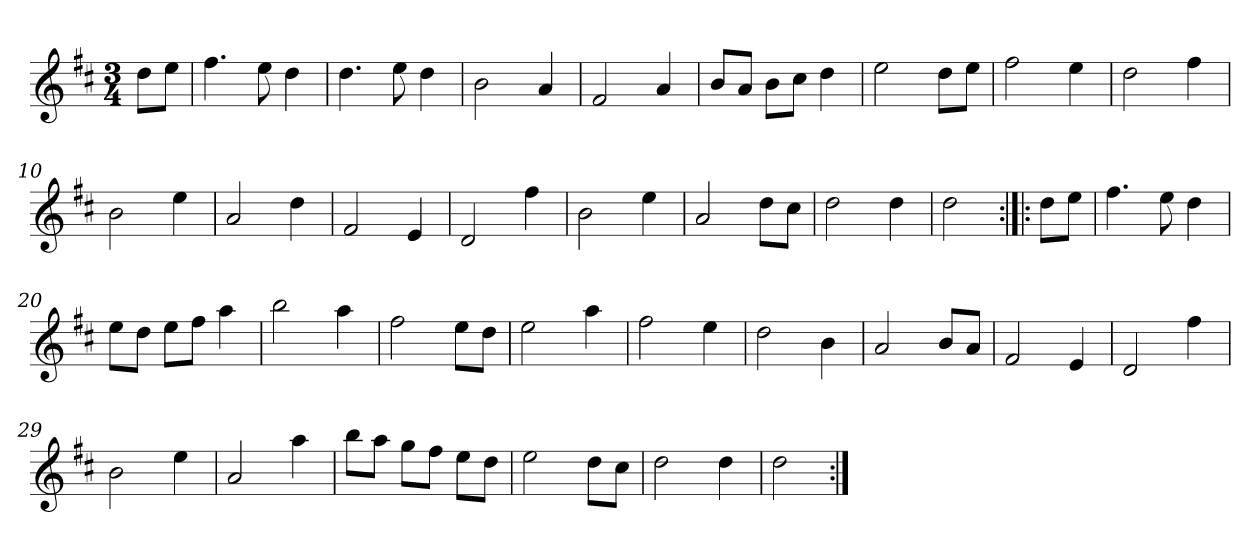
**kern
*part1
*staff1
*clefG2
*k[f#c#]
*D:
*M3/4
=1
8dd\L
8ee\J
=2
4.ff#\
8ee\
4dd\
=3
4.dd\
8ee\
4dd\
=4
2b\
4a/
=5
2f#/
4a/
=6
8b/L
8a/J
8b\L
8cc#\J
4dd\
=7
2ee\
8dd\L
8ee\J
=8
2ff#\
4ee\
=9
2dd\
4ff#\
=10
2b\
4ee\
=11
2a/
4dd\
=12
2f#/
4e/
=13
2d/
4ff#\
=14
2b\
4ee\
!!LO:LB:g=z
=15
2a/
8dd\L
8cc#\J
=16
2dd\
4dd\
=17
2dd\
=18:|!|:
8dd\L
8ee\J
=19
4.ff#\
8ee\
4dd\
=20
8ee\L
8dd\J
8ee\L
8ff#\J
4aa\
=21
2bb\
4aa\
=22
2ff#\
8ee\L
8dd\J
=23
2ee\
4aa\
=24
2ff#\
4ee\
=25
2dd\
4b\
=26
2a/
8b/L
8a/J
=27
2f#/
4e/
=28
2d/
4ff#\
!!LO:LB:g=z
=29
2b\
4ee\
=30
2a/
4aa\
=31
8bb\L
8aa\J
8gg\L
8ff#\J
8ee\L
8dd\J
=32
2ee\
8dd\L
8cc#\J
=33
2dd\
4dd\
=34
2dd\
=:|!
*-
